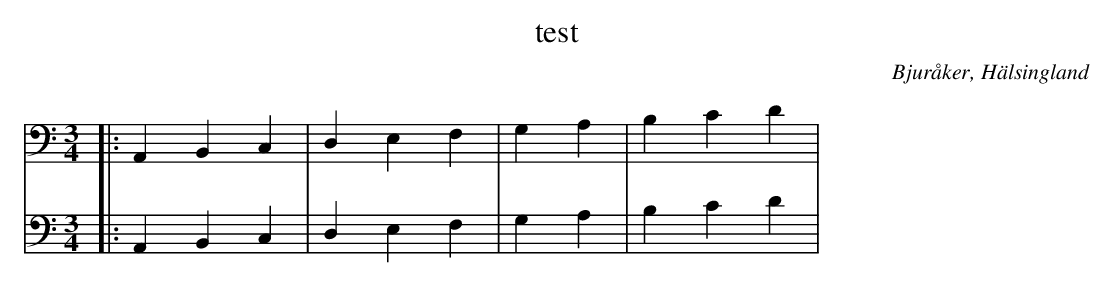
X:1
T: test
O: Bjuråker, Hälsingland
M: 3/4
L: 1/8
K: C
V:1
V: 2
V:1
|: A,,2 B,,2 C,2| D,2 E,2 F,2| G,2 A,2 | B,2 C2 D2|
V:2 clef=bass
|: A,,2 B,,2 C,2| D,2 E,2 F,2| G,2 A,2 | B,2 C2 D2|
